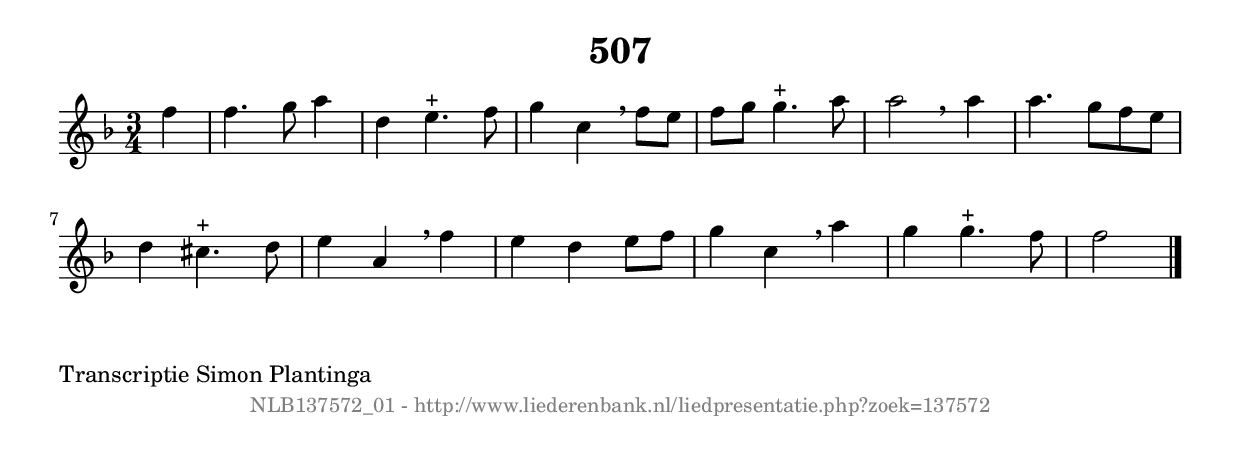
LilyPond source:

%
% produced by wce2krn 1.64 (7 June 2014)
%
\version"2.16"
#(append! paper-alist '(("long" . (cons (* 210 mm) (* 2000 mm)))))
#(set-default-paper-size "long")
sb = {\breathe}
mBreak = {\breathe }
bBreak = {\breathe }
x = {\once\override NoteHead #'style = #'cross }
gl=\glissando
itime={\override Staff.TimeSignature #'stencil = ##f }
ficta = {\once\set suggestAccidentals = ##t}
fine = {\once\override Score.RehearsalMark #'self-alignment-X = #1 \mark \markup {\italic{Fine}}}
dc = {\once\override Score.RehearsalMark #'self-alignment-X = #1 \mark \markup {\italic{D.C.}}}
dcf = {\once\override Score.RehearsalMark #'self-alignment-X = #1 \mark \markup {\italic{D.C. al Fine}}}
dcc = {\once\override Score.RehearsalMark #'self-alignment-X = #1 \mark \markup {\italic{D.C. al Coda}}}
ds = {\once\override Score.RehearsalMark #'self-alignment-X = #1 \mark \markup {\italic{D.S.}}}
dsf = {\once\override Score.RehearsalMark #'self-alignment-X = #1 \mark \markup {\italic{D.S. al Fine}}}
dsc = {\once\override Score.RehearsalMark #'self-alignment-X = #1 \mark \markup {\italic{D.S. al Coda}}}
pv = {\set Score.repeatCommands = #'((volta "1"))}
sv = {\set Score.repeatCommands = #'((volta "2"))}
tv = {\set Score.repeatCommands = #'((volta "3"))}
qv = {\set Score.repeatCommands = #'((volta "4"))}
xv = {\set Score.repeatCommands = #'((volta #f))}
\header{ tagline = ""
title = "507"
}
\score {{
\key f \major
\relative g'
{
\set melismaBusyProperties = #'()
\partial 32*8
\time 3/4
\tempo 4=120
\override Score.MetronomeMark #'transparent = ##t
\override Score.RehearsalMark #'break-visibility = #(vector #t #t #f)
f'4 | f4. g8 a4 | d,4 e4.^"+" f8 | g4 c,4 \sb f8 e8 | f8 g8 g4.^"+" a8 | a2 \bar ":|:" \bBreak
a4 | a4. g8 f8 e8 | d4 cis4.^"+" d8 | e4 a,4 \sb f'4 | e4 d4 e8 f8 | g4 c,4 \sb a'4 | g4 g4.^"+" f8 | f2 \bar "|."
 }}
 \midi { }
 \layout {
            indent = 0.0\cm
}
}
\markup { \wordwrap-string #" 
Transcriptie Simon Plantinga
"}
\markup { \vspace #0 } \markup { \with-color #grey \fill-line { \center-column { \smaller "NLB137572_01 - http://www.liederenbank.nl/liedpresentatie.php?zoek=137572" } } }
